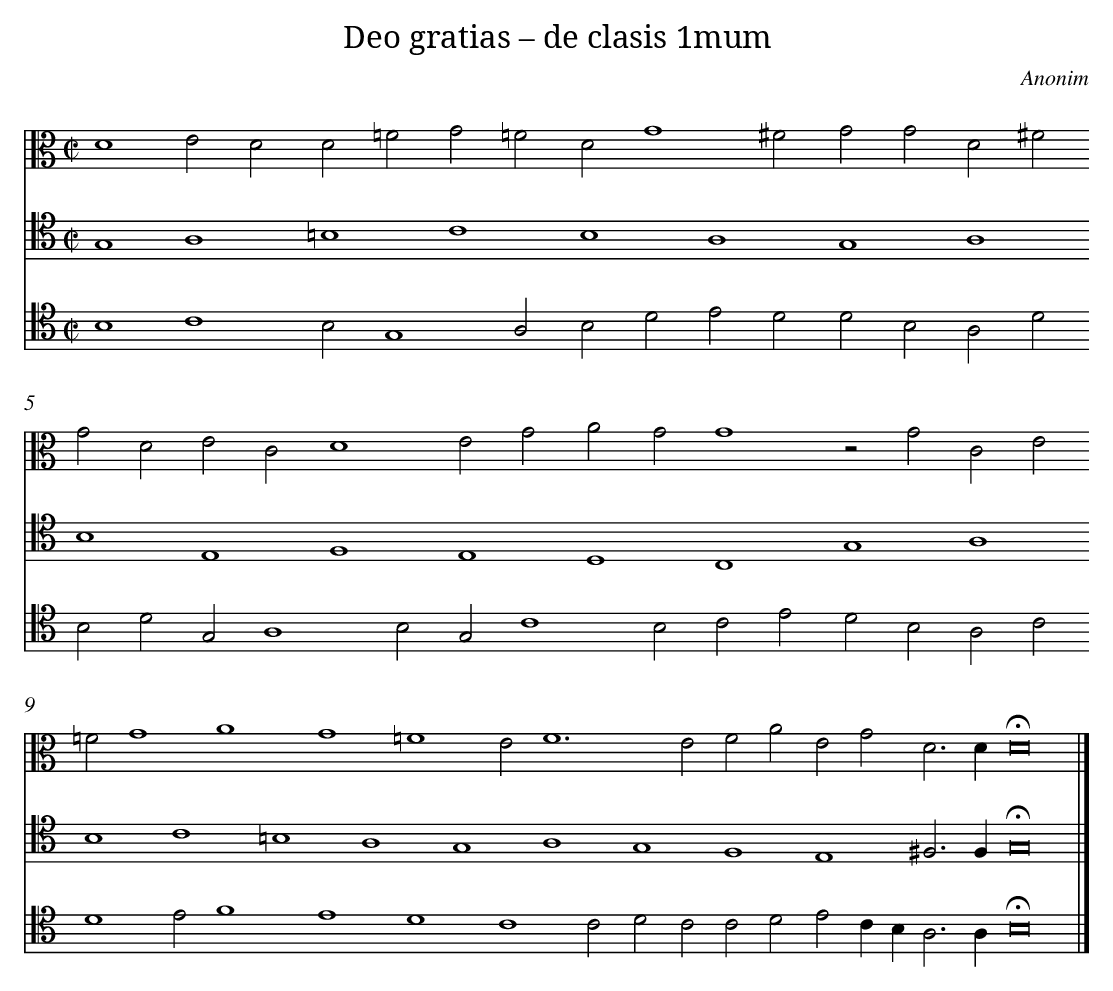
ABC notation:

X:1
T: Deo gratias – de clasis 1mum
C: Anonim
L: 1/4
M: C|
V: 1 clef=alto
V: 2 clef=tenor
V: 3 clef=tenor
K: C
[V:1] D4E2D2 [|]
[V:2] G,4A,4 [|]
[V:3] B,4C4 [|]
[V:1] D2=F2G2=F2 [|]
[V:2] =B,4C4 [|]
[V:3] B,2G,4A,2 [|]
[V:1] D2G4^F2 [|]
[V:2] B,4A,4 [|]
[V:3] B,2D2E2D2 [|]
[V:1] G2G2D2^F2 [|]
[V:2] G,4A,4 [|]
[V:3] D2B,2A,2D2 [|]
[V:1] G2D2E2C2 [|]
[V:2] B,4E,4 [|]
[V:3] B,2D2G,2A,4 [|]
[V:1] D4E2G2 [|]
[V:2] F,4E,4 [|]
[V:3] B,2G,2C4 [|]
[V:1] A2G2G4 [|]
[V:2] D,4C,4 [|]
[V:3] B,2C2E2 [|]
[V:1] z2G2C2E2 [|]
[V:2] G,4A,4 [|]
[V:3] D2B,2A,2C2 [|]
[V:1] =F2G4A4 [|]
[V:2] B,4C4 [|]
[V:3] D4E2F4 [|]
[V:1] G4=F4 [|]
[V:2] =B,4A,4 [|]
[V:3] E4D4 [|]
[V:1] E2F6 [|]
[V:2] G,4A,4 [|]
[V:3] C4C2 [|]
[V:1] E2F2A2 [|]
[V:2] G,4F,4 [|]
[V:3] D2C2C2D2 [|]
[V:1] E2G2D3D [|]
[V:2] E,4^F,3F, [|]
[V:3] E2CB,2<A,2A, [|]
[V:1] !fermata!D8 |]
[V:2] !fermata!G,8 |]
[V:3] !fermata!B,8 |]
